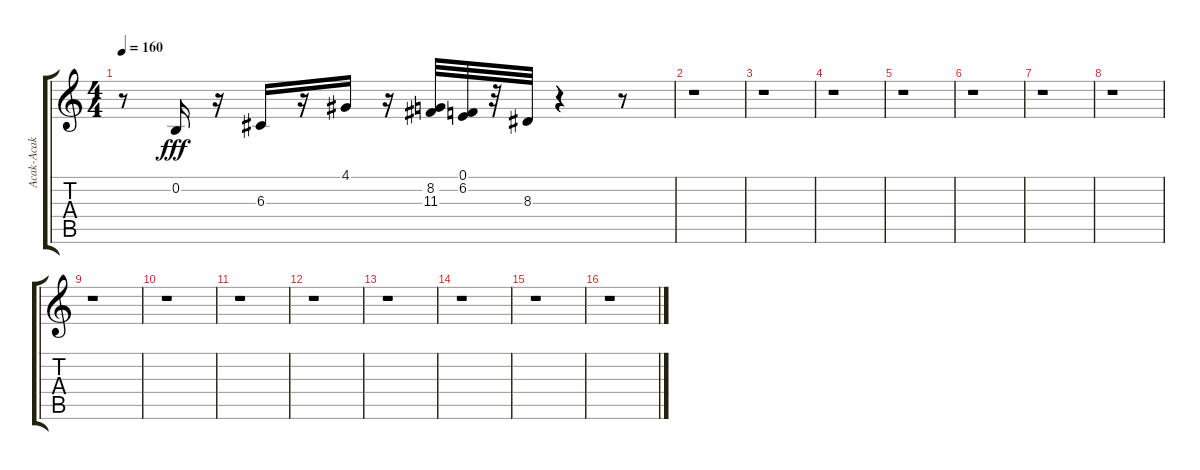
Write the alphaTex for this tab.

\track ("Acak-Acak 2" "Acak-Acak ") {instrument lead2sawtooth}
\staff {score tabs}
\tuning (E4 B3 G3 D3 A2 E2) {hide}
\ts (4 4)
\tempo 160
\clef g2
\ks c
r.8{dy fff} 0.2.16 r.16 6.3.16 r.16 4.1.16 r.16 (8.2 11.3).32 (0.1 6.2).32 r.32 8.3.32 r.4 r.8 |
r.1 |
r.1 |
r.1 |
r.1 |
r.1 |
r.1 |
r.1 |
r.1 |
r.1 |
r.1 |
r.1 |
r.1 |
r.1 |
r.1 |
r.1
